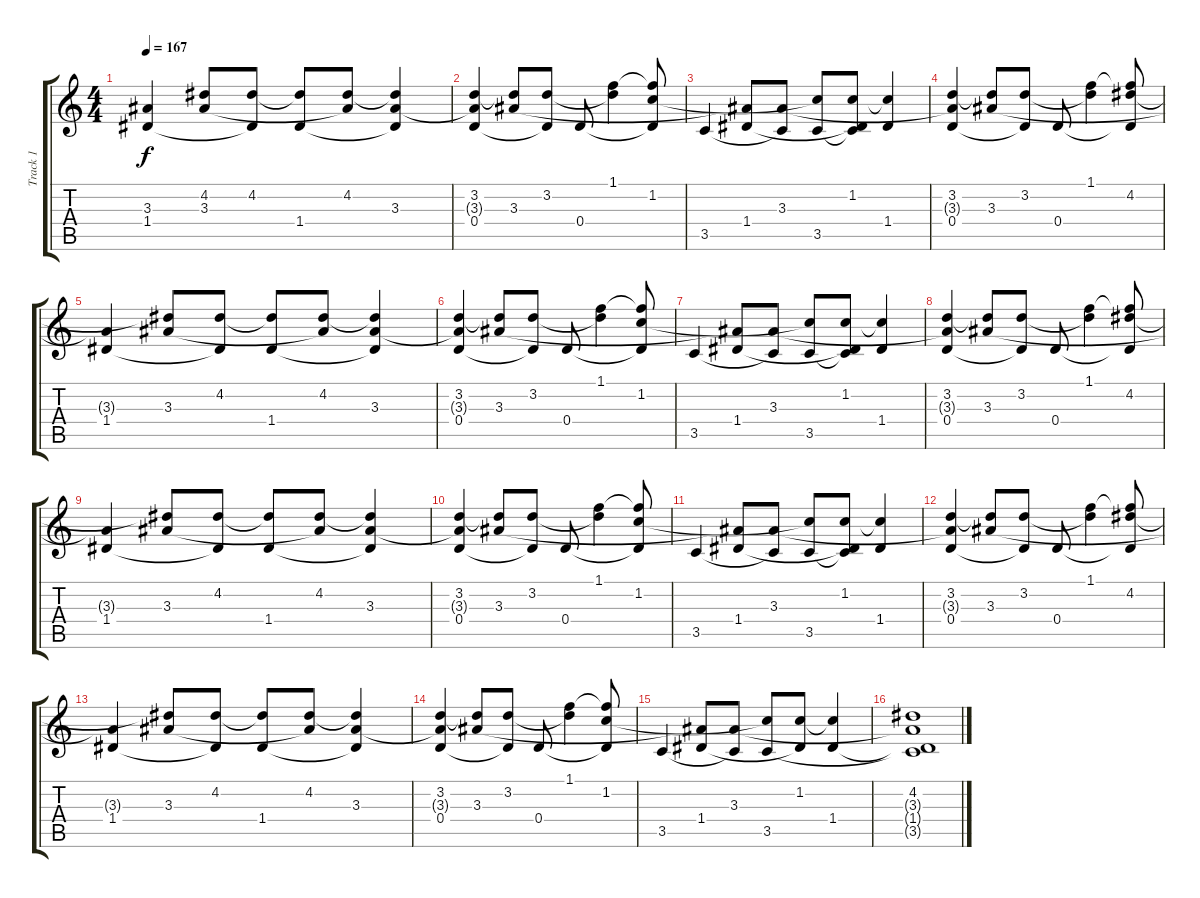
\track ("Track 1" "Track 1") {instrument acousticguitarnylon}
\staff {score tabs}
\tuning (E4 B3 G3 D3 A2 E2) {hide}
\ts (4 4)
\tempo 167
\clef g2
\ks c
(3.3{t} 1.4).4{dy f} (4.2{t} 3.3).8 (4.2 1.4{t}).8 (4.2{t} 1.4).8 (4.2 3.3{t}).8 (4.2{t} 3.3 1.4{t}).4 |
(3.2 3.3{t} 0.4).4 (3.2{t} 3.3).8 (3.2 0.4{t}).8 0.4.8 (1.1 3.2{t}).4 (1.1{t} 1.2 0.4{t}).8 |
3.5.4{volume 9} (3.3{t} 1.4).8 (3.3 3.5{t}).8 (1.2{t} 3.5).8 (1.2 1.4{t} 3.5{t}).8 (1.2{t} 1.4).4 |
(3.2 3.3{t} 0.4).4 (3.2{t} 3.3).8 (3.2 0.4{t}).8 0.4.8 (1.1 3.2{t}).4 (1.1{t} 4.2 0.4{t}).8 |
(3.3{t} 1.4).4 (4.2{t} 3.3).8 (4.2 1.4{t}).8 (4.2{t} 1.4).8 (4.2 3.3{t}).8 (4.2{t} 3.3 1.4{t}).4 |
(3.2 3.3{t} 0.4).4 (3.2{t} 3.3).8 (3.2 0.4{t}).8 0.4.8 (1.1 3.2{t}).4 (1.1{t} 1.2 0.4{t}).8 |
3.5.4 (3.3{t} 1.4).8 (3.3 3.5{t}).8 (1.2{t} 3.5).8 (1.2 1.4{t} 3.5{t}).8 (1.2{t} 1.4).4 |
(3.2 3.3{t} 0.4).4 (3.2{t} 3.3).8 (3.2 0.4{t}).8 0.4.8 (1.1 3.2{t}).4 (1.1{t} 4.2 0.4{t}).8 |
(3.3{t} 1.4).4 (4.2{t} 3.3).8 (4.2 1.4{t}).8 (4.2{t} 1.4).8 (4.2 3.3{t}).8 (4.2{t} 3.3 1.4{t}).4 |
(3.2 3.3{t} 0.4).4 (3.2{t} 3.3).8 (3.2 0.4{t}).8 0.4.8 (1.1 3.2{t}).4 (1.1{t} 1.2 0.4{t}).8 |
3.5.4 (3.3{t} 1.4).8 (3.3 3.5{t}).8 (1.2{t} 3.5).8 (1.2 1.4{t} 3.5{t}).8 (1.2{t} 1.4).4 |
(3.2 3.3{t} 0.4).4 (3.2{t} 3.3).8 (3.2 0.4{t}).8 0.4.8 (1.1 3.2{t}).4 (1.1{t} 4.2 0.4{t}).8 |
(3.3{t} 1.4).4 (4.2{t} 3.3).8 (4.2 1.4{t}).8 (4.2{t} 1.4).8 (4.2 3.3{t}).8 (4.2{t} 3.3 1.4{t}).4 |
(3.2 3.3{t} 0.4).4 (3.2{t} 3.3).8 (3.2 0.4{t}).8 0.4.8 (1.1 3.2{t}).4 (1.1{t} 1.2 0.4{t}).8 |
3.5.4 (3.3{t} 1.4).8 (3.3 3.5{t}).8 (1.2{t} 3.5).8 (1.2 1.4{t}).8 (1.2{t} 1.4).4 |
(4.2 3.3{t} 1.4{t} 3.5{t}).1
